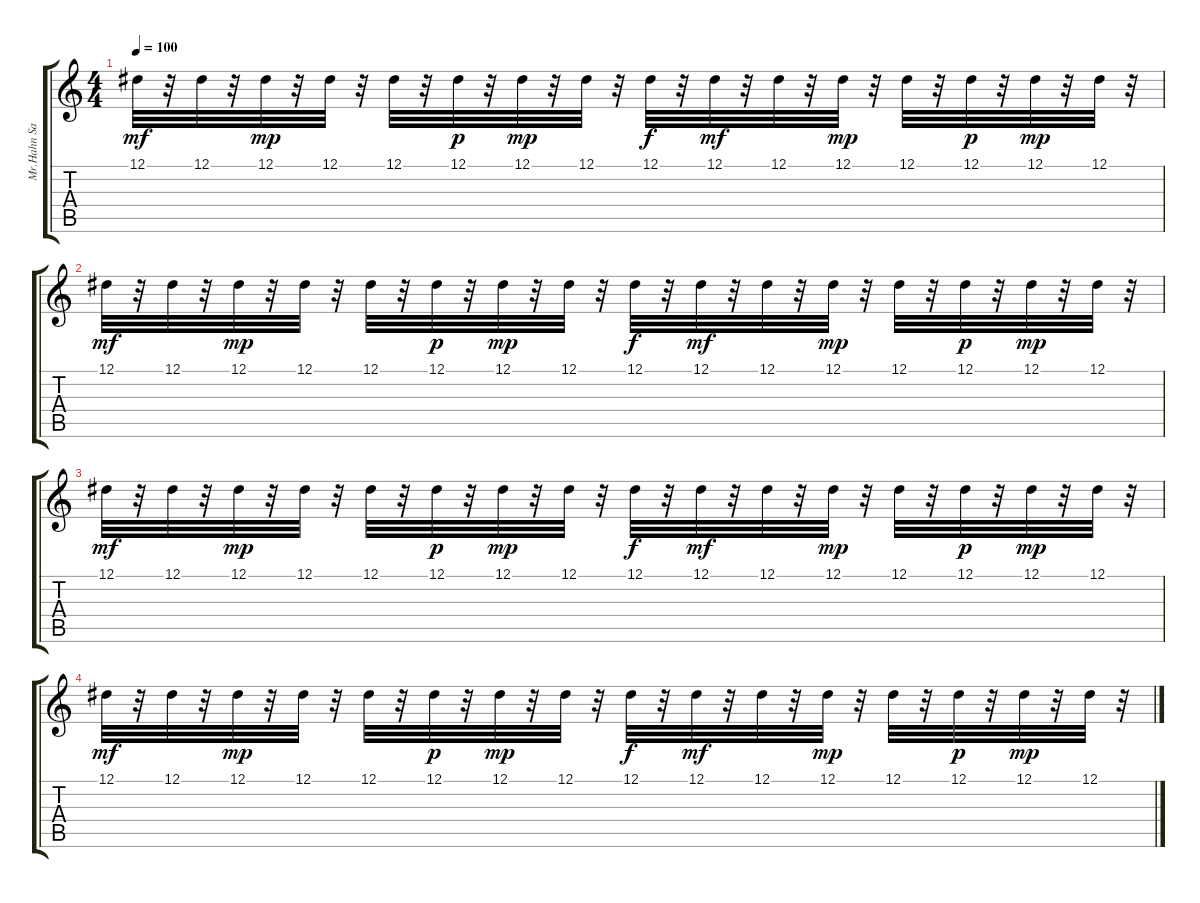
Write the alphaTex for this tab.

\track ("Mr.Hahn Sampler1" "Mr.Hahn Sa") {instrument lead5charang}
\staff {score tabs}
\tuning (Eb4 Bb3 Gb3 Db3 Ab2 Db2) {hide}
\ts (4 4)
\tempo 100
\clef g2
\ks c
12.1.32{dy mf volume 15 balance 16} r.32 12.1.32 r.32 12.1.32{dy mp} r.32 12.1.32 r.32 12.1.32 r.32 12.1.32{dy p} r.32 12.1.32{dy mp} r.32 12.1.32 r.32 12.1.32{dy f} r.32 12.1.32{dy mf} r.32 12.1.32 r.32 12.1.32{dy mp} r.32 12.1.32 r.32 12.1.32{dy p} r.32 12.1.32{dy mp} r.32 12.1.32 r.32 |
12.1.32{dy mf balance 0} r.32 12.1.32 r.32 12.1.32{dy mp} r.32 12.1.32 r.32 12.1.32 r.32 12.1.32{dy p} r.32 12.1.32{dy mp} r.32 12.1.32 r.32 12.1.32{dy f} r.32 12.1.32{dy mf} r.32 12.1.32 r.32 12.1.32{dy mp} r.32 12.1.32 r.32 12.1.32{dy p} r.32 12.1.32{dy mp} r.32 12.1.32 r.32 |
12.1.32{dy mf volume 15 balance 16} r.32 12.1.32 r.32 12.1.32{dy mp} r.32 12.1.32 r.32 12.1.32 r.32 12.1.32{dy p} r.32 12.1.32{dy mp} r.32 12.1.32 r.32 12.1.32{dy f} r.32 12.1.32{dy mf} r.32 12.1.32 r.32 12.1.32{dy mp} r.32 12.1.32 r.32 12.1.32{dy p} r.32 12.1.32{dy mp} r.32 12.1.32 r.32 |
12.1.32{dy mf balance 0} r.32 12.1.32 r.32 12.1.32{dy mp} r.32 12.1.32 r.32 12.1.32 r.32 12.1.32{dy p} r.32 12.1.32{dy mp} r.32 12.1.32 r.32 12.1.32{dy f} r.32 12.1.32{dy mf} r.32 12.1.32 r.32 12.1.32{dy mp} r.32 12.1.32 r.32 12.1.32{dy p} r.32 12.1.32{dy mp} r.32 12.1.32 r.32
